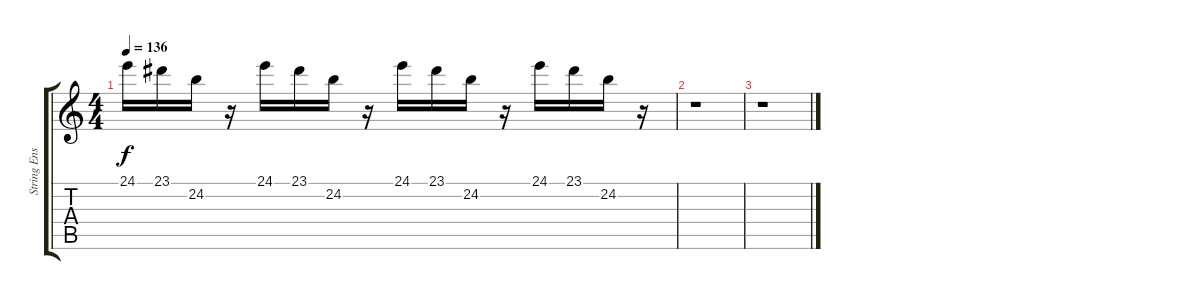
\track ("String Ensemble 1" "String Ens") {instrument stringensemble1}
\staff {score tabs}
\tuning (E4 B3 G3 D3 A2 E2) {hide}
\ts (4 4)
\tempo 136
\clef g2
\ks c
24.1.16{dy f} 23.1.16 24.2.16 r.16 24.1.16 23.1.16 24.2.16 r.16 24.1.16 23.1.16 24.2.16 r.16 24.1.16 23.1.16 24.2.16 r.16 |
r.1 |
r.1
